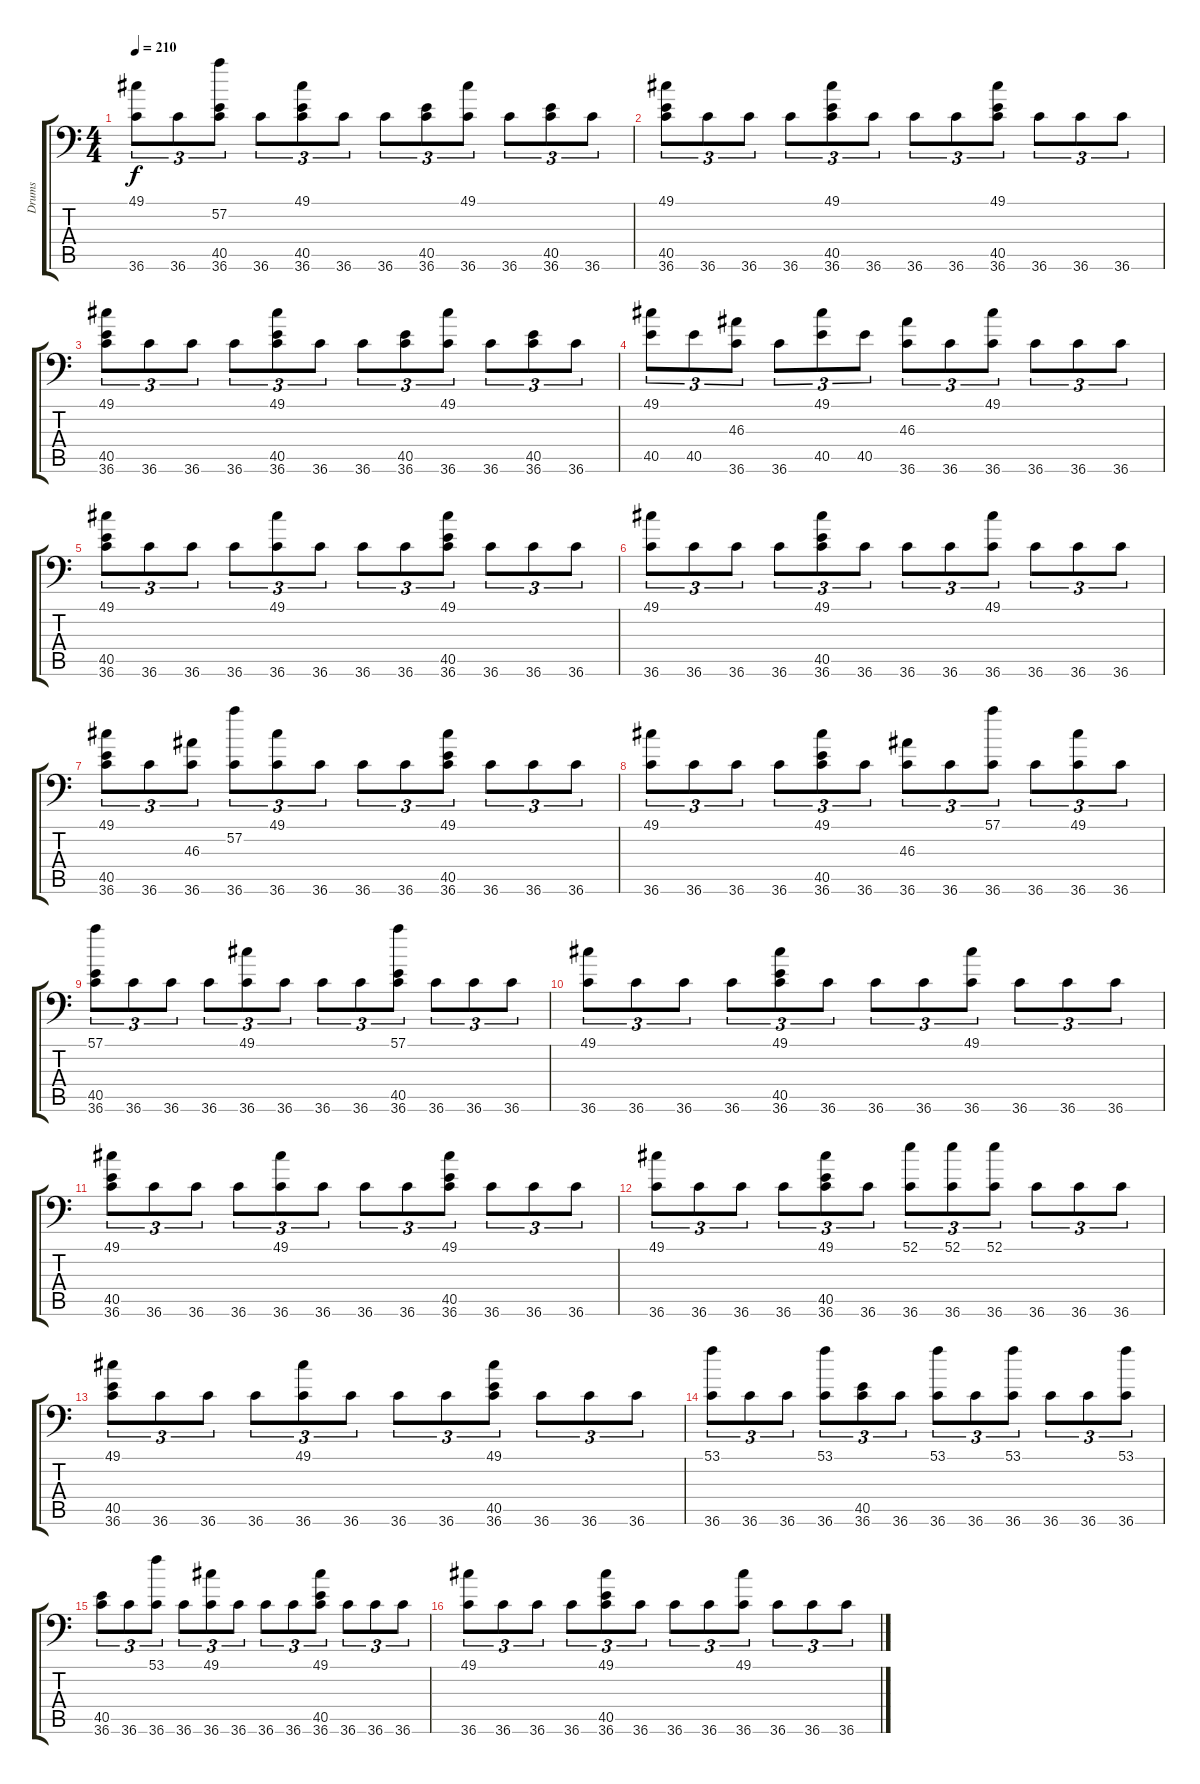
\track ("Drums" "Drums") {instrument acousticgrandpiano}
\staff {score tabs}
\tuning (C-1 C-1 C-1 C-1 C-1 C-1) {hide}
\ts (4 4)
\tempo 210
\clef f4
\ks c
(49.1 36.6).8{tu (3 2) dy f} 36.6.8{tu (3 2)} (57.2 40.5 36.6).8{tu (3 2)} 36.6.8{tu (3 2)} (49.1 40.5 36.6).8{tu (3 2)} 36.6.8{tu (3 2)} 36.6.8{tu (3 2)} (40.5 36.6).8{tu (3 2)} (49.1 36.6).8{tu (3 2)} 36.6.8{tu (3 2)} (40.5 36.6).8{tu (3 2)} 36.6.8{tu (3 2)} |
(49.1 40.5 36.6).8{tu (3 2)} 36.6.8{tu (3 2)} 36.6.8{tu (3 2)} 36.6.8{tu (3 2)} (49.1 40.5 36.6).8{tu (3 2)} 36.6.8{tu (3 2)} 36.6.8{tu (3 2)} 36.6.8{tu (3 2)} (49.1 40.5 36.6).8{tu (3 2)} 36.6.8{tu (3 2)} 36.6.8{tu (3 2)} 36.6.8{tu (3 2)} |
(49.1 40.5 36.6).8{tu (3 2)} 36.6.8{tu (3 2)} 36.6.8{tu (3 2)} 36.6.8{tu (3 2)} (49.1 40.5 36.6).8{tu (3 2)} 36.6.8{tu (3 2)} 36.6.8{tu (3 2)} (40.5 36.6).8{tu (3 2)} (49.1 36.6).8{tu (3 2)} 36.6.8{tu (3 2)} (40.5 36.6).8{tu (3 2)} 36.6.8{tu (3 2)} |
(49.1 40.5).8{tu (3 2)} 40.5.8{tu (3 2)} (46.3 36.6).8{tu (3 2)} 36.6.8{tu (3 2)} (49.1 40.5).8{tu (3 2)} 40.5.8{tu (3 2)} (46.3 36.6).8{tu (3 2)} 36.6.8{tu (3 2)} (49.1 36.6).8{tu (3 2)} 36.6.8{tu (3 2)} 36.6.8{tu (3 2)} 36.6.8{tu (3 2)} |
(49.1 40.5 36.6).8{tu (3 2)} 36.6.8{tu (3 2)} 36.6.8{tu (3 2)} 36.6.8{tu (3 2)} (49.1 36.6).8{tu (3 2)} 36.6.8{tu (3 2)} 36.6.8{tu (3 2)} 36.6.8{tu (3 2)} (49.1 40.5 36.6).8{tu (3 2)} 36.6.8{tu (3 2)} 36.6.8{tu (3 2)} 36.6.8{tu (3 2)} |
(49.1 36.6).8{tu (3 2)} 36.6.8{tu (3 2)} 36.6.8{tu (3 2)} 36.6.8{tu (3 2)} (49.1 40.5 36.6).8{tu (3 2)} 36.6.8{tu (3 2)} 36.6.8{tu (3 2)} 36.6.8{tu (3 2)} (49.1 36.6).8{tu (3 2)} 36.6.8{tu (3 2)} 36.6.8{tu (3 2)} 36.6.8{tu (3 2)} |
(49.1 40.5 36.6).8{tu (3 2)} 36.6.8{tu (3 2)} (46.3 36.6).8{tu (3 2)} (57.2 36.6).8{tu (3 2)} (49.1 36.6).8{tu (3 2)} 36.6.8{tu (3 2)} 36.6.8{tu (3 2)} 36.6.8{tu (3 2)} (49.1 40.5 36.6).8{tu (3 2)} 36.6.8{tu (3 2)} 36.6.8{tu (3 2)} 36.6.8{tu (3 2)} |
(49.1 36.6).8{tu (3 2)} 36.6.8{tu (3 2)} 36.6.8{tu (3 2)} 36.6.8{tu (3 2)} (49.1 40.5 36.6).8{tu (3 2)} 36.6.8{tu (3 2)} (46.3 36.6).8{tu (3 2)} 36.6.8{tu (3 2)} (57.1 36.6).8{tu (3 2)} 36.6.8{tu (3 2)} (49.1 36.6).8{tu (3 2)} 36.6.8{tu (3 2)} |
(57.1 40.5 36.6).8{tu (3 2)} 36.6.8{tu (3 2)} 36.6.8{tu (3 2)} 36.6.8{tu (3 2)} (49.1 36.6).8{tu (3 2)} 36.6.8{tu (3 2)} 36.6.8{tu (3 2)} 36.6.8{tu (3 2)} (57.1 40.5 36.6).8{tu (3 2)} 36.6.8{tu (3 2)} 36.6.8{tu (3 2)} 36.6.8{tu (3 2)} |
(49.1 36.6).8{tu (3 2)} 36.6.8{tu (3 2)} 36.6.8{tu (3 2)} 36.6.8{tu (3 2)} (49.1 40.5 36.6).8{tu (3 2)} 36.6.8{tu (3 2)} 36.6.8{tu (3 2)} 36.6.8{tu (3 2)} (49.1 36.6).8{tu (3 2)} 36.6.8{tu (3 2)} 36.6.8{tu (3 2)} 36.6.8{tu (3 2)} |
(49.1 40.5 36.6).8{tu (3 2)} 36.6.8{tu (3 2)} 36.6.8{tu (3 2)} 36.6.8{tu (3 2)} (49.1 36.6).8{tu (3 2)} 36.6.8{tu (3 2)} 36.6.8{tu (3 2)} 36.6.8{tu (3 2)} (49.1 40.5 36.6).8{tu (3 2)} 36.6.8{tu (3 2)} 36.6.8{tu (3 2)} 36.6.8{tu (3 2)} |
(49.1 36.6).8{tu (3 2)} 36.6.8{tu (3 2)} 36.6.8{tu (3 2)} 36.6.8{tu (3 2)} (49.1 40.5 36.6).8{tu (3 2)} 36.6.8{tu (3 2)} (52.1 36.6).8{tu (3 2)} (52.1 36.6).8{tu (3 2)} (52.1 36.6).8{tu (3 2)} 36.6.8{tu (3 2)} 36.6.8{tu (3 2)} 36.6.8{tu (3 2)} |
(49.1 40.5 36.6).8{tu (3 2)} 36.6.8{tu (3 2)} 36.6.8{tu (3 2)} 36.6.8{tu (3 2)} (49.1 36.6).8{tu (3 2)} 36.6.8{tu (3 2)} 36.6.8{tu (3 2)} 36.6.8{tu (3 2)} (49.1 40.5 36.6).8{tu (3 2)} 36.6.8{tu (3 2)} 36.6.8{tu (3 2)} 36.6.8{tu (3 2)} |
(53.1 36.6).8{tu (3 2)} 36.6.8{tu (3 2)} 36.6.8{tu (3 2)} (53.1 36.6).8{tu (3 2)} (40.5 36.6).8{tu (3 2)} 36.6.8{tu (3 2)} (53.1 36.6).8{tu (3 2)} 36.6.8{tu (3 2)} (53.1 36.6).8{tu (3 2)} 36.6.8{tu (3 2)} 36.6.8{tu (3 2)} (53.1 36.6).8{tu (3 2)} |
(40.5 36.6).8{tu (3 2)} 36.6.8{tu (3 2)} (53.1 36.6).8{tu (3 2)} 36.6.8{tu (3 2)} (49.1 36.6).8{tu (3 2)} 36.6.8{tu (3 2)} 36.6.8{tu (3 2)} 36.6.8{tu (3 2)} (49.1 40.5 36.6).8{tu (3 2)} 36.6.8{tu (3 2)} 36.6.8{tu (3 2)} 36.6.8{tu (3 2)} |
(49.1 36.6).8{tu (3 2)} 36.6.8{tu (3 2)} 36.6.8{tu (3 2)} 36.6.8{tu (3 2)} (49.1 40.5 36.6).8{tu (3 2)} 36.6.8{tu (3 2)} 36.6.8{tu (3 2)} 36.6.8{tu (3 2)} (49.1 36.6).8{tu (3 2)} 36.6.8{tu (3 2)} 36.6.8{tu (3 2)} 36.6.8{tu (3 2)}
